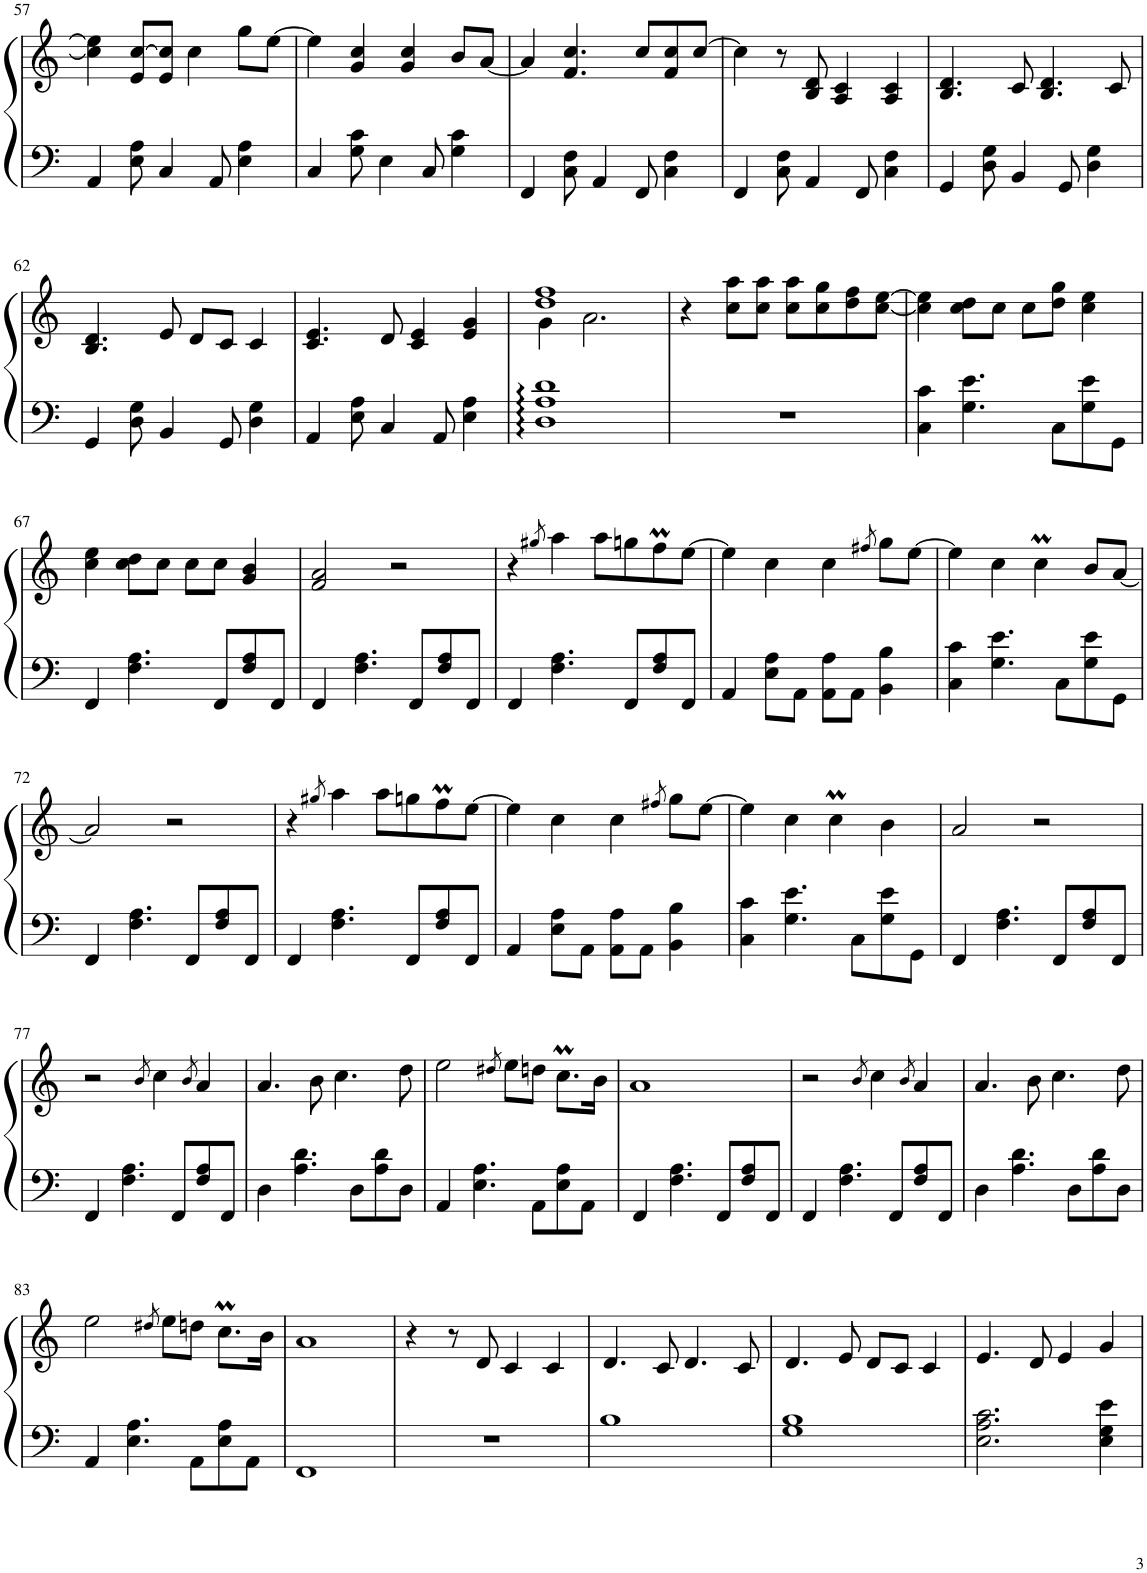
**kern	**kern
*part1	*part1
*staff2	*staff1
*I"Piano	*
*I'Pno.	*
!!LO:PB:g=z
*clefF4	*clefG2
*k[]	*k[]
*M4/4	*M4/4
=57	=57
4AA/	4cc\] 4ee\]
8E\ 8A\	8e/ [8cc/L
4C/	8e/ 8cc/]J
.	4cc\
8AA/	.
4E\ 4A\	8gg\L
.	[8ee\J
=58	=58
4C/	4ee\]
8G\ 8c\	4g/ 4cc/
4E\	.
.	4g/ 4cc/
8C/	.
4G\ 4c\	8b/L
.	[8a/J
=59	=59
4FF/	4a/]
8C\ 8F\	4.f/ 4.cc/
4AA/	.
8FF/	8cc/L
4C\ 4F\	8f/ 8cc/
.	[8cc/J
=60	=60
4FF/	4cc\]
8C\ 8F\	8r
4AA/	8B/ 8d/
.	4A/ 4c/
8FF/	.
4C\ 4F\	4A/ 4c/
=61	=61
4GG/	4.B/ 4.d/
8D\ 8G\	.
4BB/	8c/
.	4.B/ 4.d/
8GG/	.
4D\ 4G\	.
.	8c/
!!LO:LB:g=z
=62	=62
4GG/	4.B/ 4.d/
8D\ 8G\	.
4BB/	8e/
.	8d/L
8GG/	8c/J
4D\ 4G\	4c/
=63	=63
4AA/	4.c/ 4.e/
8E\ 8A\	.
4C/	8d/
.	4c/ 4e/
8AA/	.
4E\ 4A\	4e/ 4g/
=64	=64
*	*^
1D 1A 1d	1dd 1ff	4g\
.	.	2.a\
*	*v	*v
=65	=65
1r	4r
.	8cc\ 8aa\L
.	8cc\ 8aa\J
.	8cc\ 8aa\L
.	8cc\ 8gg\
.	8dd\ 8ff\
.	[8cc\ [8ee\J
=66	=66
4C\ 4c\	4cc\] 4ee\]
4.G\ 4.e\	8cc\ 8dd\L
.	8cc\J
.	8cc\L
8C\L	8dd\ 8gg\J
8G\ 8e\	4cc\ 4ee\
8GG\J	.
!!LO:LB:g=z
=67	=67
4FF/	4cc\ 4ee\
4.F\ 4.A\	8cc\ 8dd\L
.	8cc\J
.	8cc\L
8FF/L	8cc\J
8F/ 8A/	4g/ 4b/
8FF/J	.
=68	=68
4FF/	2f/ 2a/
4.F\ 4.A\	.
.	2r
8FF/L	.
8F/ 8A/	.
8FF/J	.
=69	=69
4FF/	4r
.	8qgg#X/
4.F\ 4.A\	4aa\
.	8aa\L
8FF/L	8ggn\
8F/ 8A/	8ffM\
8FF/J	[8ee\J
=70	=70
4AA/	4ee\]
8E\ 8A\L	4cc\
8AA\J	.
8AA\ 8A\L	4cc\
8AA\J	.
.	8qff#X/
4BB\ 4B\	8gg\L
.	[8ee\J
=71	=71
4C\ 4c\	4ee\]
4.G\ 4.e\	4cc\
.	4ccM\
8C\L	.
8G\ 8e\	8b/L
8GG\J	[8a/J
!!LO:LB:g=z
=72	=72
4FF/	2a/]
4.F\ 4.A\	.
.	2r
8FF/L	.
8F/ 8A/	.
8FF/J	.
=73	=73
4FF/	4r
.	8qgg#X/
4.F\ 4.A\	4aa\
.	8aa\L
8FF/L	8ggn\
8F/ 8A/	8ffM\
8FF/J	[8ee\J
=74	=74
4AA/	4ee\]
8E\ 8A\L	4cc\
8AA\J	.
8AA\ 8A\L	4cc\
8AA\J	.
.	8qff#X/
4BB\ 4B\	8gg\L
.	[8ee\J
=75	=75
4C\ 4c\	4ee\]
4.G\ 4.e\	4cc\
.	4ccM\
8C\L	.
8G\ 8e\	4b\
8GG\J	.
=76	=76
4FF/	2a/
4.F\ 4.A\	.
.	2r
8FF/L	.
8F/ 8A/	.
8FF/J	.
!!LO:LB:g=z
=77	=77
4FF/	2r
4.F\ 4.A\	.
.	8qb/
.	4cc\
8FF/L	.
.	8qb/
8F/ 8A/	4a/
8FF/J	.
=78	=78
4D\	4.a/
4.A\ 4.d\	.
.	8b\
.	4.cc\
8D\L	.
8A\ 8d\	.
8D\J	8dd\
=79	=79
4AA/	2ee\
4.E\ 4.A\	.
.	8qdd#X/
.	8ee\L
8AA\L	8ddn\J
8E\ 8A\	8.ccM\L
8AA\J	.
.	16b\Jk
=80	=80
4FF/	1a
4.F\ 4.A\	.
8FF/L	.
8F/ 8A/	.
8FF/J	.
=81	=81
4FF/	2r
4.F\ 4.A\	.
.	8qb/
.	4cc\
8FF/L	.
.	8qb/
8F/ 8A/	4a/
8FF/J	.
=82	=82
4D\	4.a/
4.A\ 4.d\	.
.	8b\
.	4.cc\
8D\L	.
8A\ 8d\	.
8D\J	8dd\
!!LO:LB:g=z
=83	=83
4AA/	2ee\
4.E\ 4.A\	.
.	8qdd#X/
.	8ee\L
8AA\L	8ddn\J
8E\ 8A\	8.ccM\L
8AA\J	.
.	16b\Jk
=84	=84
1FF	1a
=85	=85
1r	4r
.	8r
.	8d/
.	4c/
.	4c/
=86	=86
1B	4.d/
.	8c/
.	4.d/
.	8c/
=87	=87
1G 1B	4.d/
.	8e/
.	8d/L
.	8c/J
.	4c/
=88	=88
2.E\ 2.A\ 2.c\	4.e/
.	8d/
.	4e/
4E\ 4G\ 4e\	4g/
=	=
*-	*-
